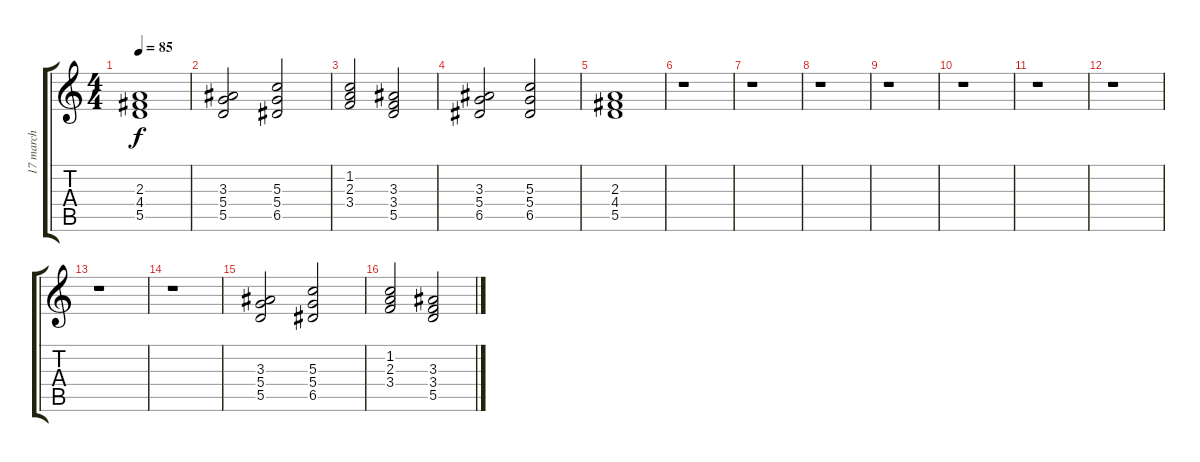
\track ("17 march" "17 march") {instrument distortionguitar}
\staff {score tabs}
\tuning (E4 B3 G3 D3 A2 E2) {hide}
\ts (4 4)
\tempo 85
\clef g2
\ks c
(2.3 4.4 5.5).1{dy f} |
(3.3 5.4 5.5).2 (5.3 5.4 6.5).2 |
(1.2 2.3 3.4).2 (3.3 3.4 5.5).2 |
(3.3 5.4 6.5).2 (5.3 5.4 6.5).2 |
(2.3 4.4 5.5).1 |
r.1 |
r.1 |
r.1 |
r.1 |
r.1 |
r.1 |
r.1 |
r.1 |
r.1 |
(3.3 5.4 5.5).2 (5.3 5.4 6.5).2 |
(1.2 2.3 3.4).2 (3.3 3.4 5.5).2
